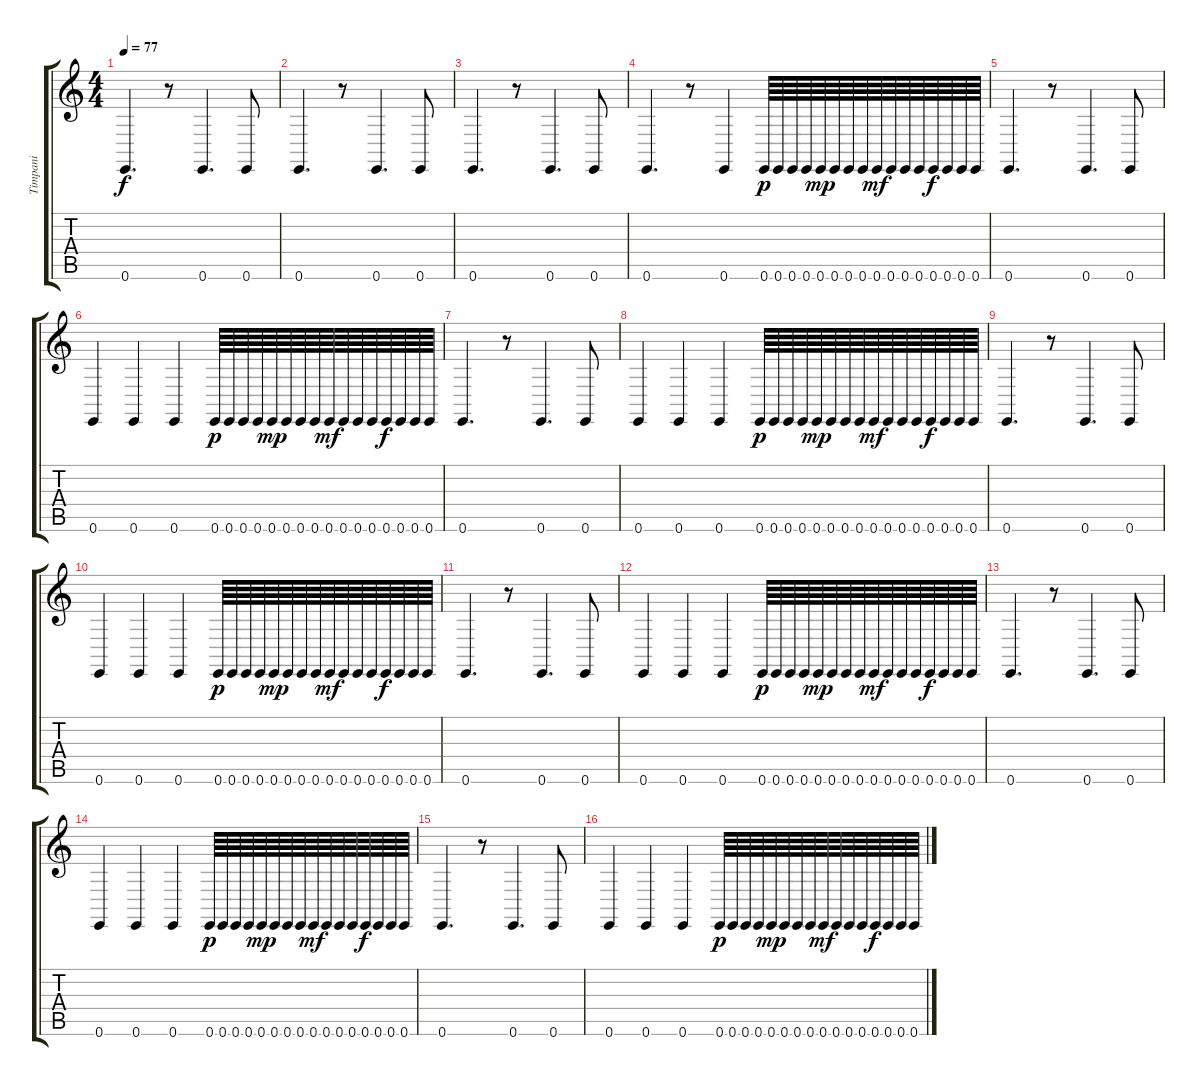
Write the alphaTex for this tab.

\track ("Timpani" "Timpani") {instrument timpani}
\staff {score tabs}
\tuning (E4 B3 G3 D3 A2 E2) {hide}
\ts (4 4)
\tempo 77
\clef g2
\ks c
0.6.4{d dy f} r.8 0.6.4{d} 0.6.8 |
0.6.4{d} r.8 0.6.4{d} 0.6.8 |
0.6.4{d} r.8 0.6.4{d} 0.6.8 |
0.6.4{d} r.8 0.6.4 0.6.64{dy p} 0.6.64 0.6.64 0.6.64 0.6.64{dy mp} 0.6.64 0.6.64 0.6.64 0.6.64{dy mf} 0.6.64 0.6.64 0.6.64 0.6.64{dy f} 0.6.64 0.6.64 0.6.64 |
0.6.4{d} r.8 0.6.4{d} 0.6.8 |
0.6.4 0.6.4 0.6.4 0.6.64{dy p} 0.6.64 0.6.64 0.6.64 0.6.64{dy mp} 0.6.64 0.6.64 0.6.64 0.6.64{dy mf} 0.6.64 0.6.64 0.6.64 0.6.64{dy f} 0.6.64 0.6.64 0.6.64 |
0.6.4{d} r.8 0.6.4{d} 0.6.8 |
0.6.4 0.6.4 0.6.4 0.6.64{dy p} 0.6.64 0.6.64 0.6.64 0.6.64{dy mp} 0.6.64 0.6.64 0.6.64 0.6.64{dy mf} 0.6.64 0.6.64 0.6.64 0.6.64{dy f} 0.6.64 0.6.64 0.6.64 |
0.6.4{d} r.8 0.6.4{d} 0.6.8 |
0.6.4 0.6.4 0.6.4 0.6.64{dy p} 0.6.64 0.6.64 0.6.64 0.6.64{dy mp} 0.6.64 0.6.64 0.6.64 0.6.64{dy mf} 0.6.64 0.6.64 0.6.64 0.6.64{dy f} 0.6.64 0.6.64 0.6.64 |
0.6.4{d} r.8 0.6.4{d} 0.6.8 |
0.6.4 0.6.4 0.6.4 0.6.64{dy p} 0.6.64 0.6.64 0.6.64 0.6.64{dy mp} 0.6.64 0.6.64 0.6.64 0.6.64{dy mf} 0.6.64 0.6.64 0.6.64 0.6.64{dy f} 0.6.64 0.6.64 0.6.64 |
0.6.4{d} r.8 0.6.4{d} 0.6.8 |
0.6.4 0.6.4 0.6.4 0.6.64{dy p} 0.6.64 0.6.64 0.6.64 0.6.64{dy mp} 0.6.64 0.6.64 0.6.64 0.6.64{dy mf} 0.6.64 0.6.64 0.6.64 0.6.64{dy f} 0.6.64 0.6.64 0.6.64 |
0.6.4{d} r.8 0.6.4{d} 0.6.8 |
0.6.4 0.6.4 0.6.4 0.6.64{dy p} 0.6.64 0.6.64 0.6.64 0.6.64{dy mp} 0.6.64 0.6.64 0.6.64 0.6.64{dy mf} 0.6.64 0.6.64 0.6.64 0.6.64{dy f} 0.6.64 0.6.64 0.6.64
